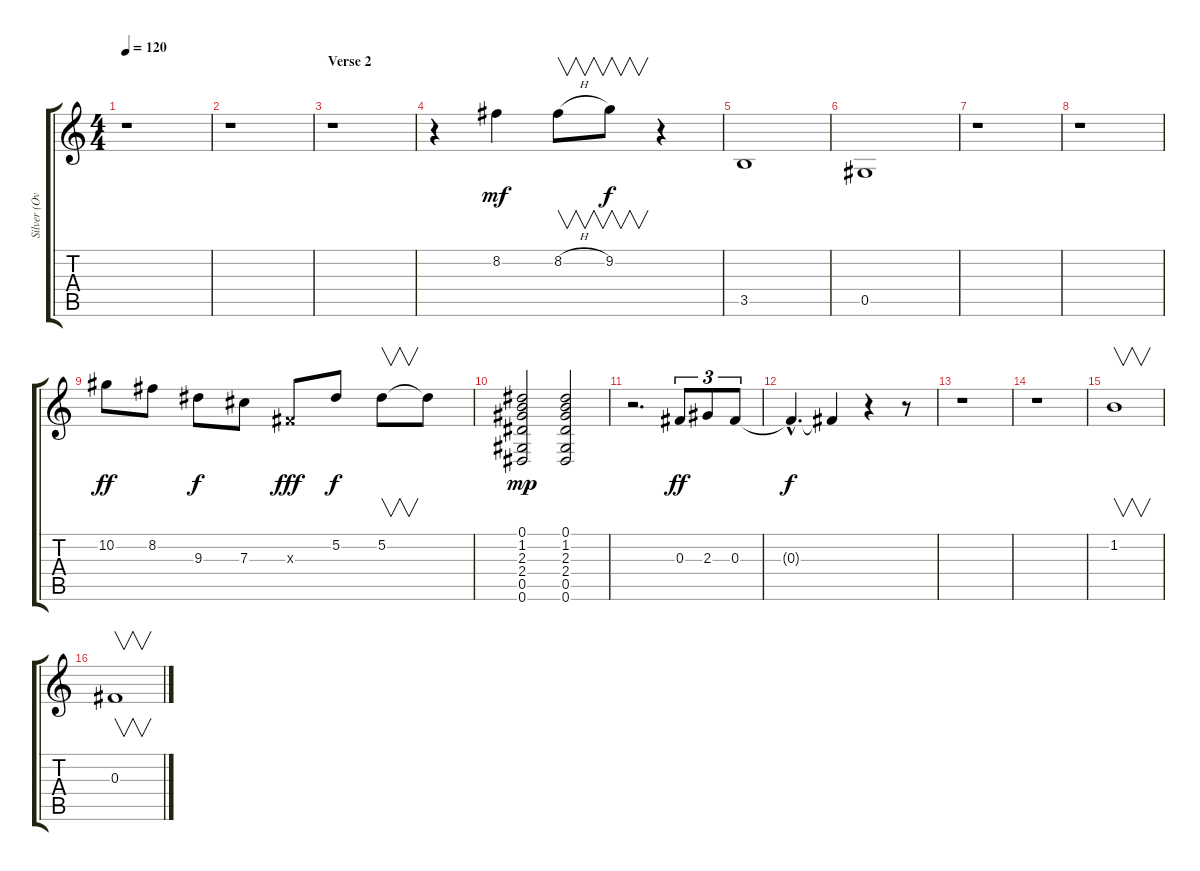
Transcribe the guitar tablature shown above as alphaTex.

\track ("Silver (Overdrive)" "Silver (Ov") {instrument overdrivenguitar}
\staff {score tabs}
\tuning (Eb4 Bb3 Gb3 Db3 Ab2 Eb2) {hide}
\ts (4 4)
\tempo 120
\clef g2
\ks c
r.1{dy f} |
r.1 |
\section ("" "Verse 2")
r.1 |
r.4 8.2.4{dy mf} 8.2{h}.8{v} 9.2.8{v dy f} r.4 |
3.5.1 |
0.5.1 |
r.1 |
r.1 |
10.2.8{dy ff volume 13} 8.2.8 9.3.8{dy f} 7.3.8 0.3{x}.8{dy fff} 5.2.8{dy f} 5.2.8{v} 5.2{t}.8 |
(0.1 1.2 2.3 2.4 0.5 0.6).2{dy mp} (0.1 1.2 2.3 2.4 0.5 0.6).2 |
r.2{d} 0.3.8{tu (3 2) dy ff} 2.3.8{tu (3 2)} 0.3.8{tu (3 2)} |
0.3{hac t}.4{d dy f} 0.3{t}.4 r.4 r.8 |
r.1 |
r.1 |
1.2.1{v} |
0.3.1{v}
